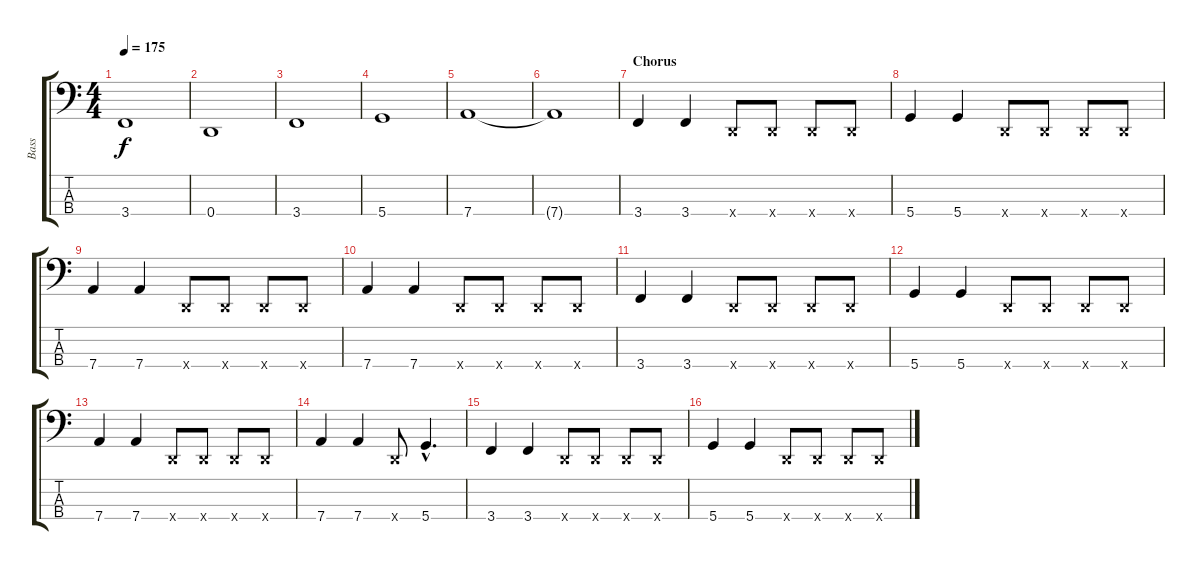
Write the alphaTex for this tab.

\track ("Bass" "Bass") {instrument electricbassfinger}
\staff {score tabs}
\tuning (G2 D2 A1 D1) {hide}
\ts (4 4)
\tempo 175
\clef f4
\ks c
3.4.1{dy f} |
0.4.1 |
3.4.1 |
5.4.1 |
7.4.1 |
7.4{t}.1 |
\section ("" "Chorus")
3.4.4 3.4.4 0.4{x}.8 0.4{x}.8 0.4{x}.8 0.4{x}.8 |
5.4.4 5.4.4 0.4{x}.8 0.4{x}.8 0.4{x}.8 0.4{x}.8 |
7.4.4 7.4.4 0.4{x}.8 0.4{x}.8 0.4{x}.8 0.4{x}.8 |
7.4.4 7.4.4 0.4{x}.8 0.4{x}.8 0.4{x}.8 0.4{x}.8 |
3.4.4 3.4.4 0.4{x}.8 0.4{x}.8 0.4{x}.8 0.4{x}.8 |
5.4.4 5.4.4 0.4{x}.8 0.4{x}.8 0.4{x}.8 0.4{x}.8 |
7.4.4 7.4.4 0.4{x}.8 0.4{x}.8 0.4{x}.8 0.4{x}.8 |
7.4.4 7.4.4 0.4{x}.8 5.4{hac}.4{d} |
3.4.4 3.4.4 0.4{x}.8 0.4{x}.8 0.4{x}.8 0.4{x}.8 |
5.4.4 5.4.4 0.4{x}.8 0.4{x}.8 0.4{x}.8 0.4{x}.8
